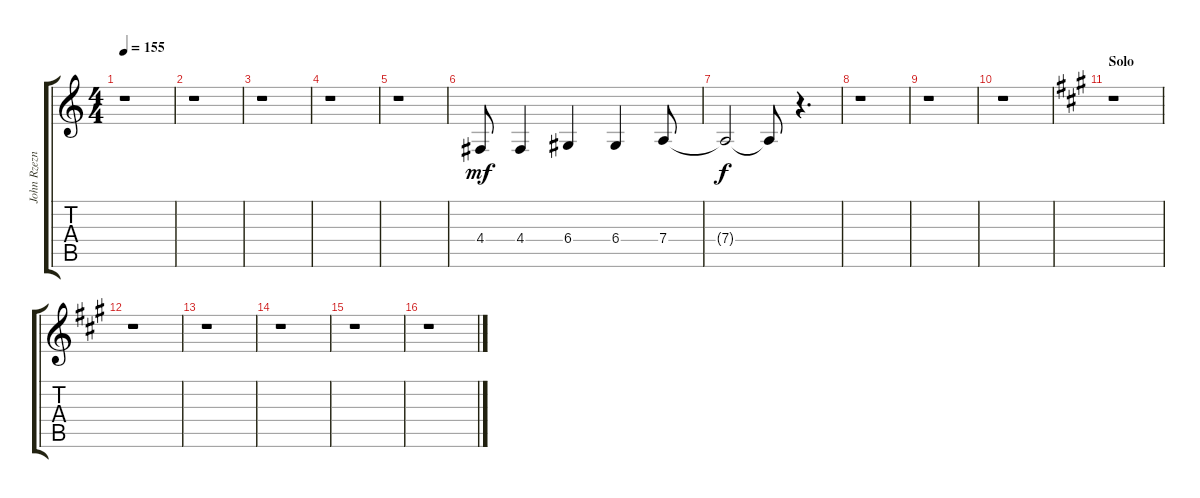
\track ("John Rzeznik - Voice" "John Rzezn") {instrument tenorsax}
\staff {score tabs}
\tuning (E4 B3 G3 D3 A2 E2) {hide}
\ts (4 4)
\tempo 155
\clef g2
\ks c
r.1{dy f} |
r.1 |
r.1 |
r.1 |
r.1 |
4.4.8{dy mf} 4.4.4 6.4.4 6.4.4 7.4.8 |
7.4{t}.2{dy f} 7.4{t}.8 r.4{d} |
r.1 |
r.1 |
r.1 |
\section ("" "Solo")
\ks a
r.1 |
r.1 |
r.1 |
r.1 |
r.1 |
r.1
